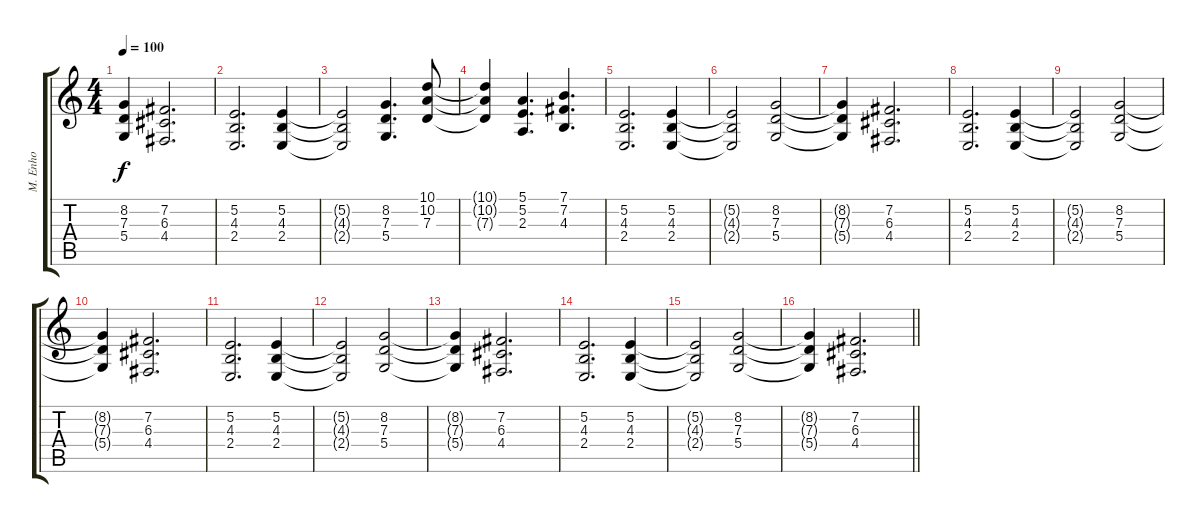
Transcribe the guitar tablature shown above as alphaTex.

\track ("M. Enho" "M. Enho") {instrument brasssection}
\staff {score tabs}
\tuning (E4 B3 G3 D3 A2 E2) {hide}
\ts (4 4)
\tempo 100
\clef g2
\ks c
(8.2{t} 7.3{t} 5.4{t}).4{dy f} (7.2 6.3 4.4).2{d} |
(5.2 4.3 2.4).2{d} (5.2 4.3 2.4).4 |
(5.2{t} 4.3{t} 2.4{t}).2 (8.2 7.3 5.4).4{d} (10.1 10.2 7.3).8 |
(10.1{t} 10.2{t} 7.3{t}).4 (5.1 5.2 2.3).4{d} (7.1 7.2 4.3).4{d} |
(5.2 4.3 2.4).2{d} (5.2 4.3 2.4).4 |
(5.2{t} 4.3{t} 2.4{t}).2 (8.2 7.3 5.4).2 |
(8.2{t} 7.3{t} 5.4{t}).4 (7.2 6.3 4.4).2{d} |
(5.2 4.3 2.4).2{d} (5.2 4.3 2.4).4 |
(5.2{t} 4.3{t} 2.4{t}).2 (8.2 7.3 5.4).2 |
(8.2{t} 7.3{t} 5.4{t}).4 (7.2 6.3 4.4).2{d} |
(5.2 4.3 2.4).2{d} (5.2 4.3 2.4).4 |
(5.2{t} 4.3{t} 2.4{t}).2 (8.2 7.3 5.4).2 |
(8.2{t} 7.3{t} 5.4{t}).4 (7.2 6.3 4.4).2{d} |
(5.2 4.3 2.4).2{d} (5.2 4.3 2.4).4 |
(5.2{t} 4.3{t} 2.4{t}).2 (8.2 7.3 5.4).2 |
\barLineRight lightlight
(8.2{t} 7.3{t} 5.4{t}).4 (7.2 6.3 4.4).2{d}
